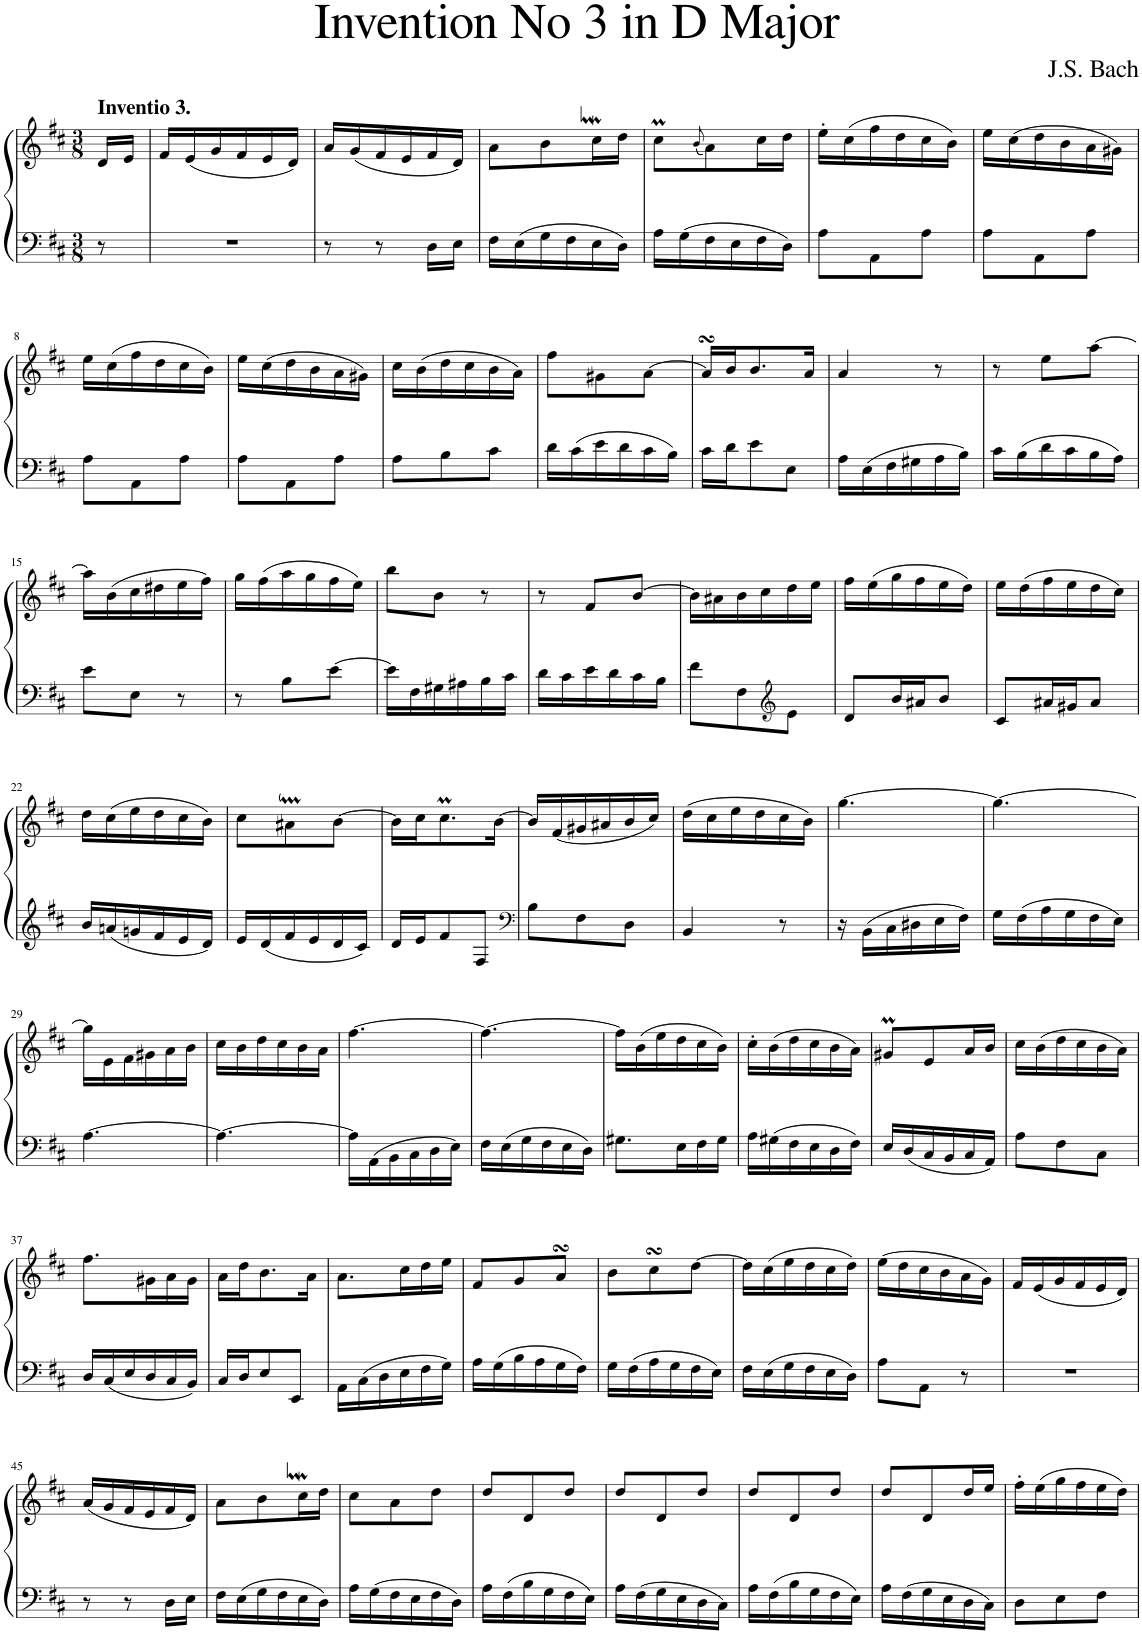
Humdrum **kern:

**kern	**kern
*part1	*part1
*staff2	*staff1
*I"Piano	*
*I'Pno.	*
*clefF4	*clefG2
*k[f#c#]	*k[f#c#]
*M3/8	*M3/8
=1	=1
!	!LO:TX:a:B:t=Inventio 3.
8r	16d/LL
.	16e/JJ
=2	=2
4.r	16f#/LL
.	(16e/
.	16g/
.	16f#/
.	16e/
.	16d/JJ)
=3	=3
8r	16a/LL
.	(16g/
8r	16f#/
.	16e/
16D\LL	16f#/
16E\JJ	16d/JJ)
=4	=4
16F#\LL	8a\L
16E\	.
16G\	8b\
16F#\	.
16E\	16cc#W\L
16D\JJ	16dd\JJ
=5	=5
16A\LL	8cc#m\L
16G\	.
.	(8qb/
16F#\	8a\)
16E\	.
16F#\	16cc#\L
16D\JJ	16dd\JJ
=6	=6
8A\L	16ee'\LL
.	(16cc#\
8AA\	16ff#\
.	16dd\
8A\J	16cc#\
.	16b\JJ)
=7	=7
8A\L	16ee\LL
.	(16cc#\
8AA\	16dd\
.	16b\
8A\J	16a\
.	16g#X\JJ)
!!LO:LB:g=z
=8	=8
8A\L	16ee\LL
.	(16cc#\
8AA\	16ff#\
.	16dd\
8A\J	16cc#\
.	16b\JJ)
=9	=9
8A\L	16ee\LL
.	(16cc#\
8AA\	16dd\
.	16b\
8A\J	16a\
.	16g#X\JJ)
=10	=10
8A\L	16cc#\LL
.	(16b\
8B\	16dd\
.	16cc#\
8c#\J	16b\
.	16a\JJ)
=11	=11
16d\LL	8ff#\L
16c#\	.
16e\	8g#X\
16d\	.
16c#\	[8a\J
16B\JJ	.
=12	=12
16c#\LL	16asSSS/LL]
16d\J	16b/J
8e\	8.b/
8E\J	.
.	16a/Jk
=13	=13
16A\LL	4a/
16E\	.
16F#\	.
16G#X\	.
16A\	8r
16B\JJ	.
=14	=14
16c#\LL	8r
16B\	.
16d\	8ee\L
16c#\	.
16B\	[8aa\J
16A\JJ	.
!!LO:LB:g=z
=15	=15
8e\L	16aa\LL]
.	(16b\
8E\J	16cc#\
.	16dd#X\
8r	16ee\
.	16ff#\JJ)
=16	=16
8r	16gg\LL
.	(16ff#\
8B\L	16aa\
.	16gg\
[8e\J	16ff#\
.	16ee\JJ)
=17	=17
16e\LL]	8bb\L
16F#\	.
16G#X\	8b\J
16A#X\	.
16B\	8r
16c#\JJ	.
=18	=18
16d\LL	8r
16c#\	.
16e\	8f#/L
16d\	.
16c#\	[8b/J
16B\JJ	.
=19	=19
8f#\L	16b\LL]
.	16a#X\
8F#\	16b\
.	16cc#\
*clefG2	*
8e\J	16dd\
.	16ee\JJ
=20	=20
8d/L	16ff#\LL
.	(16ee\
16b/L	16gg\
16a#X/J	16ff#\
8b/J	16ee\
.	16dd\JJ)
=21	=21
8c#/L	16ee\LL
.	(16dd\
16a#X/L	16ff#\
16g#X/J	16ee\
8a#/J	16dd\
.	16cc#\JJ)
!!LO:LB:g=z
=22	=22
16b/LL	16dd\LL
16an/	(16cc#\
16gn/	16ee\
16f#/	16dd\
16e/	16cc#\
16d/JJ	16b\JJ)
=23	=23
16e/LL	8cc#\L
16d/	.
16f#/	8a#Xm\
16e/	.
16d/	[8b\J
16c#/JJ	.
=24	=24
16d/LL	16b\LL]
16e/J	16cc#\J
8f#/	8.cc#m\
8F#/J	.
.	[16b\Jk
=25	=25
*clefF4	*
8B\L	16b/LL]
.	(16f#/
8F#\	16g#X/
.	16a#X/
8D\J	16b/
.	16cc#/JJ)
=26	=26
4BB/	(16dd\LL
.	16cc#\
.	16ee\
.	16dd\
8r	16cc#\
.	16b\JJ)
=27	=27
16r	[4.gg\
16BB\LL	.
16C#\	.
16D#X\	.
16E\	.
16F#\JJ	.
=28	=28
16G\LL	4.gg\_
16F#\	.
16A\	.
16G\	.
16F#\	.
16E\JJ	.
!!LO:LB:g=z
=29	=29
[4.A\	16gg\LL]
.	16e\
.	16f#\
.	16g#X\
.	16a\
.	16b\JJ
=30	=30
4.A\_	16cc#\LL
.	16b\
.	16dd\
.	16cc#\
.	16b\
.	16a\JJ
=31	=31
16A\LL]	[4.ff#\
16AA\	.
16BB\	.
16C#\	.
16D\	.
16E\JJ	.
=32	=32
16F#\LL	4.ff#\_
16E\	.
16G\	.
16F#\	.
16E\	.
16D\JJ	.
=33	=33
8.G#X\L	16ff#\LL]
.	(16b\
.	16ee\
16E\L	16dd\
16F#\	16cc#\
16G#\JJ	16b\JJ)
=34	=34
16A\LL	16cc#'\LL
16G#X\	(16b\
16F#\	16dd\
16E\	16cc#\
16D\	16b\
16F#\JJ	16a\JJ)
=35	=35
16E/LL	8g#Xm/L
16D/	.
16C#/	8e/
16BB/	.
16C#/	16a/L
16AA/JJ	16b/JJ
=36	=36
8A\L	16cc#\LL
.	(16b\
8F#\	16dd\
.	16cc#\
8C#\J	16b\
.	16a\JJ)
!!LO:LB:g=z
=37	=37
16D/LL	8.ff#\L
16C#/	.
16E/	.
16D/	16g#X\L
16C#/	16a\
16BB/JJ	16g#\JJ
=38	=38
16C#/LL	16a\LL
16D/J	16dd\J
8E/	8.b\
8EE/J	.
.	16a\Jk
=39	=39
16AA\LL	8.a\L
16C#\	.
16D\	.
16E\	16cc#\L
16F#\	16dd\
16G\JJ	16ee\JJ
=40	=40
16A\LL	8f#/L
16G\	.
16B\	8g/
16A\	.
16G\	8asSSS/J
16F#\JJ	.
=41	=41
16G\LL	8b\L
16F#\	.
16A\	8cc#sSsS\
16G\	.
16F#\	[8dd\J
16E\JJ	.
=42	=42
16F#\LL	16dd\LL]
16E\	(16cc#\
16G\	16ee\
16F#\	16dd\
16E\	16cc#\
16D\JJ	16dd\JJ)
=43	=43
8A\L	(16ee\LL
.	16dd\
8AA\J	16cc#\
.	16b\
8r	16a\
.	16g\JJ)
=44	=44
4.r	16f#/LL
.	(16e/
.	16g/
.	16f#/
.	16e/
.	16d/JJ)
!!LO:LB:g=z
=45	=45
8r	(16a/LL
.	16g/
8r	16f#/
.	16e/
16D\LL	16f#/
16E\JJ	16d/JJ)
=46	=46
16F#\LL	8a\L
16E\	.
16G\	8b\
16F#\	.
16E\	16cc#W\L
16D\JJ	16dd\JJ
=47	=47
16A\LL	8cc#\L
16G\	.
16F#\	8a\
16E\	.
16F#\	8dd\J
16D\JJ	.
=48	=48
16A\LL	8dd/L
16F#\	.
16B\	8d/
16G\	.
16F#\	8dd/J
16E\JJ	.
=49	=49
16A\LL	8dd/L
16F#\	.
16G\	8d/
16E\	.
16D\	8dd/J
16C#\JJ	.
=50	=50
16A\LL	8dd/L
16F#\	.
16B\	8d/
16G\	.
16F#\	8dd/J
16E\JJ	.
=51	=51
16A\LL	8dd/L
16F#\	.
16G\	8d/
16E\	.
16D\	16dd/L
16C#\JJ	16ee/JJ
=52	=52
8D\L	16ff#'\LL
.	(16ee\
8E\	16gg\
.	16ff#\
8F#\J	16ee\
.	16dd\JJ)
=	=
*-	*-
